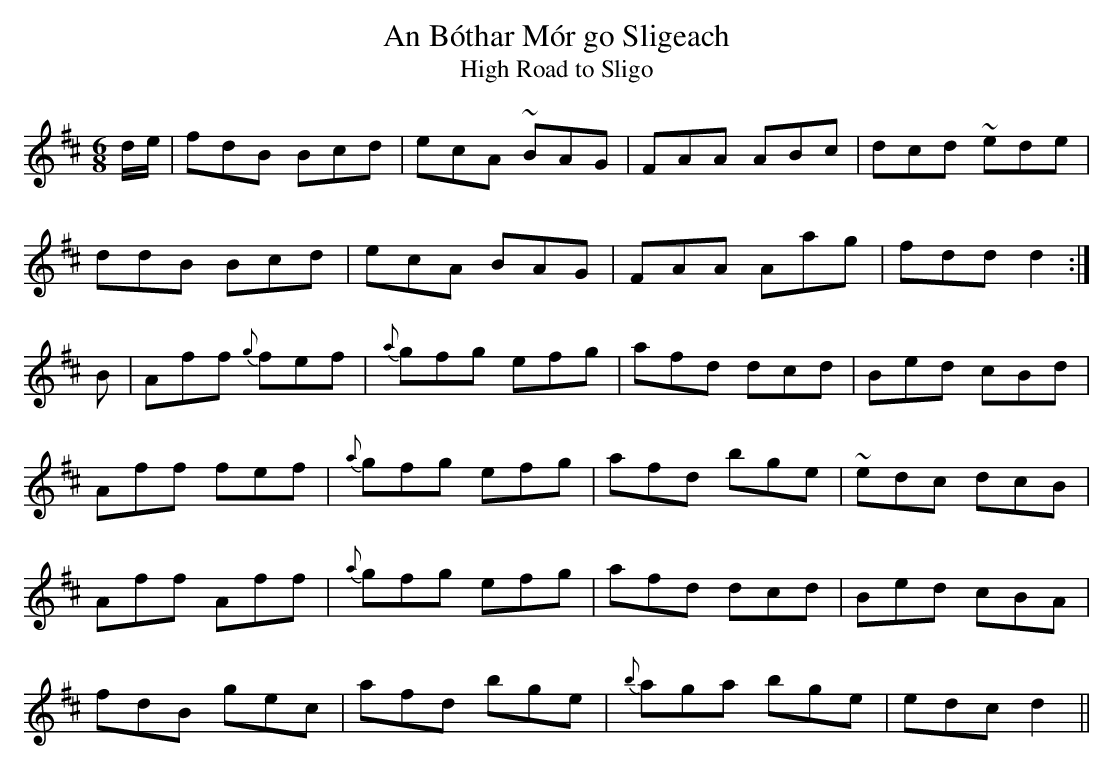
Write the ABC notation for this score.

X:1
T:Bóthar Mór go Sligeach, An
T:High Road to Sligo
M:6/8
L:1/8
K:Bm
d/e/|fdB Bcd|ecA ~BAG|FAA ABc|dcd ~ede|
ddB Bcd|ecA BAG|FAA Aag|fdd d2:|
B|Aff {g}fef|{a}gfg efg|afd dcd|Bed cBd|
Aff fef|{a}gfg efg|afd bge|~edc dcB|
Aff Aff|{a}gfg efg|afd dcd|Bed cBA|
fdB gec|afd bge|{b}aga bge|edc d2||
